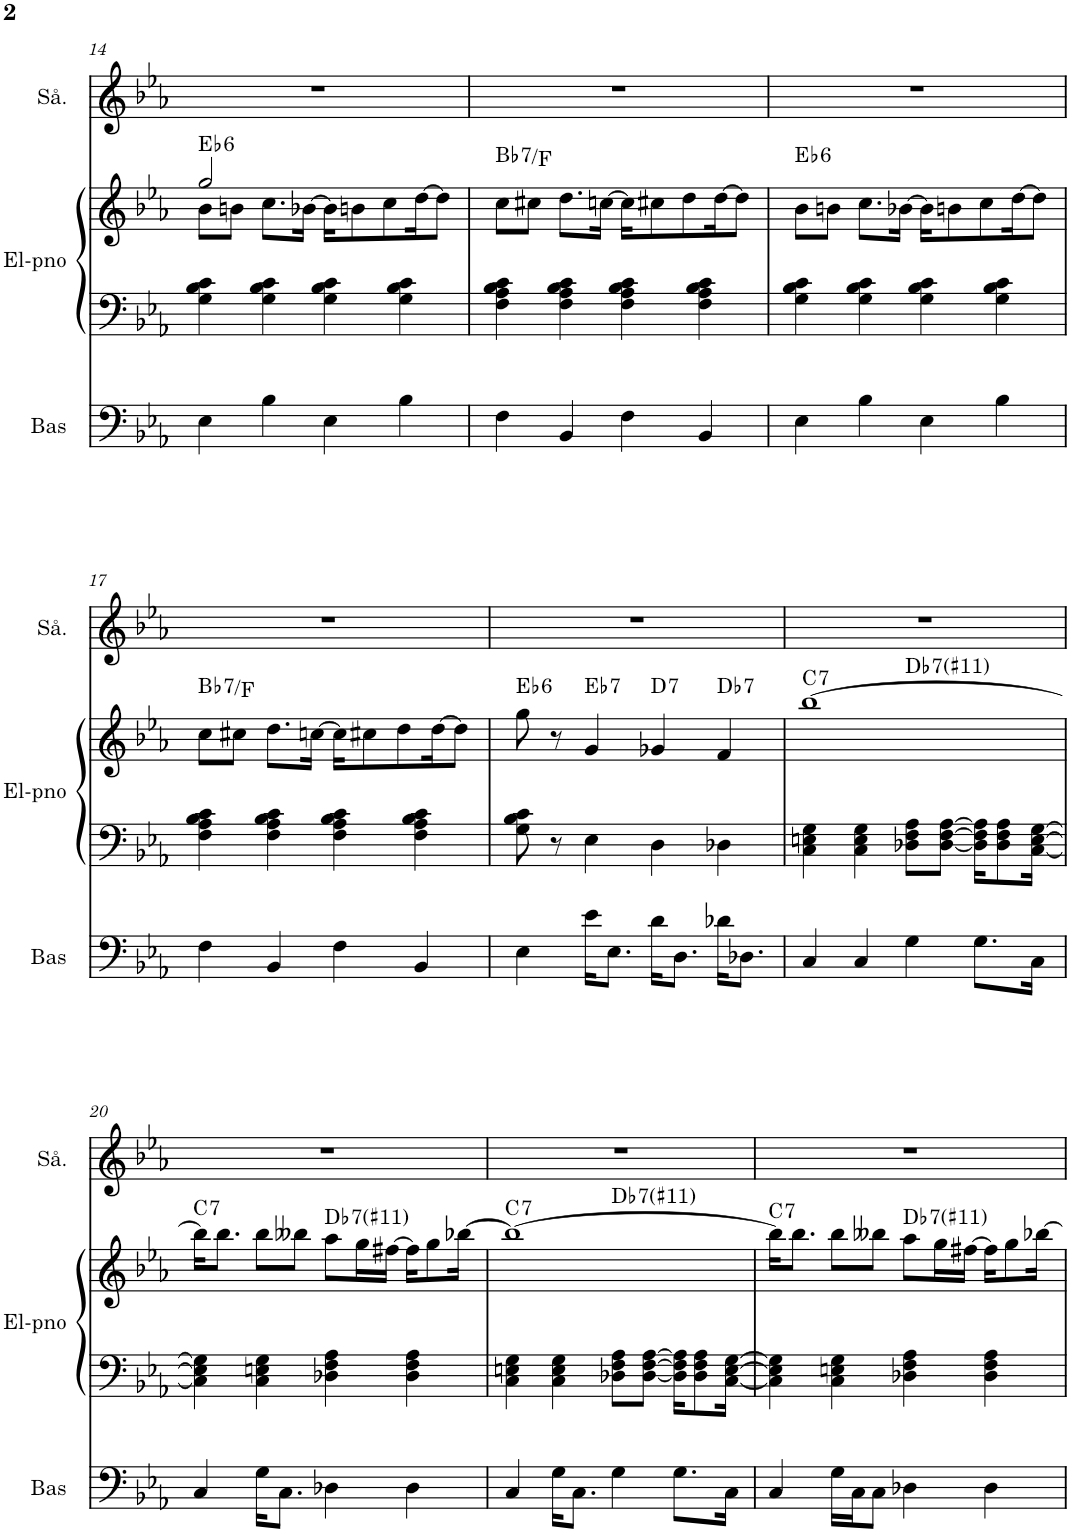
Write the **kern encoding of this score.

**kern	**kern	**kern	**harte	**kern
*part3	*part2	*part2	*part2	*part1
*staff4	*staff3	*staff2	*	*staff1
*I"Akustisk bas	*I"Elpiano	*	*	*I"Röst
*I'Bas	*I'El-pno	*	*	*I'Så.
!!LO:PB:g=z
*clefF4	*clefF4	*clefG2	*	*clefG2
*Trd7c12	*	*	*	*
*k[b-e-a-]	*k[b-e-a-]	*k[b-e-a-]	*	*k[b-e-a-]
*M4/4	*M4/4	*M4/4	*	*M4/4
=14	=14	=14	=14	=14
*	*	*^	*	*
!	!	!	!	!LO:H:kt=6	!
4E-\	4G\ 4B-\ 4c\	2gg/	8b-\L	Eb:maj6	1r
.	.	.	8bn\J	.	.
4B-\	4G\ 4B-\ 4c\	.	8.cc\L	.	.
.	.	.	[>16b-X\Jk	.	.
4E-\	4G\ 4B-\ 4c\	16b-\KL]	2ryy	.	.
.	.	8bn\	.	.	.
.	.	8cc\	.	.	.
4B-\	4G\ 4B-\ 4c\	.	.	.	.
.	.	[16dd\K	.	.	.
.	.	8dd\J]	.	.	.
*	*	*v	*v	*	*
=15	=15	=15	=15	=15
!	!	!	!LO:H:kt=7	!
4F\	4F\ 4A-\ 4B-\ 4c\	8cc\L	Bb:7/5	1r
.	.	8cc#X\J	.	.
4BB-/	4F\ 4A-\ 4B-\ 4c\	8.dd\L	.	.
.	.	[16ccn\Jk	.	.
4F\	4F\ 4A-\ 4B-\ 4c\	16cc\KL]	.	.
.	.	8cc#X\	.	.
.	.	8dd\	.	.
4BB-/	4F\ 4A-\ 4B-\ 4c\	.	.	.
.	.	[16dd\K	.	.
.	.	8dd\J]	.	.
=16	=16	=16	=16	=16
!	!	!	!LO:H:kt=6	!
4E-\	4G\ 4B-\ 4c\	8b-\L	Eb:maj6	1r
.	.	8bn\J	.	.
4B-\	4G\ 4B-\ 4c\	8.cc\L	.	.
.	.	[16b-X\Jk	.	.
4E-\	4G\ 4B-\ 4c\	16b-\KL]	.	.
.	.	8bn\	.	.
.	.	8cc\	.	.
4B-\	4G\ 4B-\ 4c\	.	.	.
.	.	[16dd\K	.	.
.	.	8dd\J]	.	.
!!LO:LB:g=z
=17	=17	=17	=17	=17
!	!	!	!LO:H:kt=7	!
4F\	4F\ 4A-\ 4B-\ 4c\	8cc\L	Bb:7/5	1r
.	.	8cc#X\J	.	.
4BB-/	4F\ 4A-\ 4B-\ 4c\	8.dd\L	.	.
.	.	[16ccn\Jk	.	.
4F\	4F\ 4A-\ 4B-\ 4c\	16cc\KL]	.	.
.	.	8cc#X\	.	.
.	.	8dd\	.	.
4BB-/	4F\ 4A-\ 4B-\ 4c\	.	.	.
.	.	[16dd\K	.	.
.	.	8dd\J]	.	.
=18	=18	=18	=18	=18
!	!	!	!LO:H:kt=6	!
4E-\	8G\ 8B-\ 8c\	8gg\	Eb:maj6	1r
.	8r	8r	.	.
!	!	!	!LO:H:kt=7	!
16e-\KL	4E-\	4g/	Eb:7	.
8.E-\J	.	.	.	.
!	!	!	!LO:H:kt=7	!
16d\KL	4D\	4g-X/	D:7	.
8.D\J	.	.	.	.
!	!	!	!LO:H:kt=7	!
16d-X\KL	4D-X\	4f/	Db:7	.
8.D-X\J	.	.	.	.
=19	=19	=19	=19	=19
!	!	!	!LO:H:kt=7	!
*	*	*^	*	*
4C/	4C\ 4En\ 4G\	[1bb-	2ryy	C:7	1r
4C/	4C\ 4E\ 4G\	.	.	.	.
!	!	!	!	!LO:H:kt=7	!
4G\	8D-X\ 8F\ 8A-\L	.	2ryy	Db:7(#11)	.
.	[8D-\ [8F\ [8A-\J	.	.	.	.
8.G\L	16D-\] 16F\] 16A-\]KL	.	.	.	.
.	8D-\ 8F\ 8A-\	.	.	.	.
16C\Jk	[16C\ [16E\ [16G\Jk	.	.	.	.
!!LO:LB:g=z
=20	=20	=20	=20	=20	=20
!	!	!	!	!LO:H:kt=7	!
*	*	*v	*v	*	*
4C/	4C\] 4E\] 4G\]	16bb-\KL]	C:7	1r
.	.	8.bb-\J	.	.
16G\KL	4C\ 4En\ 4G\	8bb-\L	.	.
8.C\J	.	.	.	.
.	.	8bb--X\J	.	.
!	!	!	!LO:H:kt=7	!
4D-X\	4D-X\ 4F\ 4A-\	8aa-\L	Db:7(#11)	.
.	.	16gg\L	.	.
.	.	[16ff#X\JJ	.	.
4D-\	4D-\ 4F\ 4A-\	16ff#\KL]	.	.
.	.	8gg\	.	.
.	.	[16bb-X\Jk	.	.
=21	=21	=21	=21	=21
!	!	!	!LO:H:kt=7	!
*	*	*^	*	*
4C/	4C\ 4En\ 4G\	1bb-_	2ryy	C:7	1r
16G\KL	4C\ 4E\ 4G\	.	.	.	.
8.C\J	.	.	.	.	.
!	!	!	!	!LO:H:kt=7	!
4G\	8D-X\ 8F\ 8A-\L	.	2ryy	Db:7(#11)	.
.	[8D-\ [8F\ [8A-\J	.	.	.	.
8.G\L	16D-\] 16F\] 16A-\]KL	.	.	.	.
.	8D-\ 8F\ 8A-\	.	.	.	.
16C\Jk	[16C\ [16E\ [16G\Jk	.	.	.	.
=22	=22	=22	=22	=22	=22
!	!	!	!	!LO:H:kt=7	!
*	*	*v	*v	*	*
4C/	4C\] 4E\] 4G\]	16bb-\KL]	C:7	1r
.	.	8.bb-\J	.	.
16G\LL	4C\ 4En\ 4G\	8bb-\L	.	.
16C\J	.	.	.	.
8C\J	.	8bb--X\J	.	.
!	!	!	!LO:H:kt=7	!
4D-X\	4D-X\ 4F\ 4A-\	8aa-\L	Db:7(#11)	.
.	.	16gg\L	.	.
.	.	[16ff#X\JJ	.	.
4D-\	4D-\ 4F\ 4A-\	16ff#\KL]	.	.
.	.	8gg\	.	.
.	.	[16bb-X\Jk	.	.
=	=	=	=	=
*-	*-	*-	*-	*-
